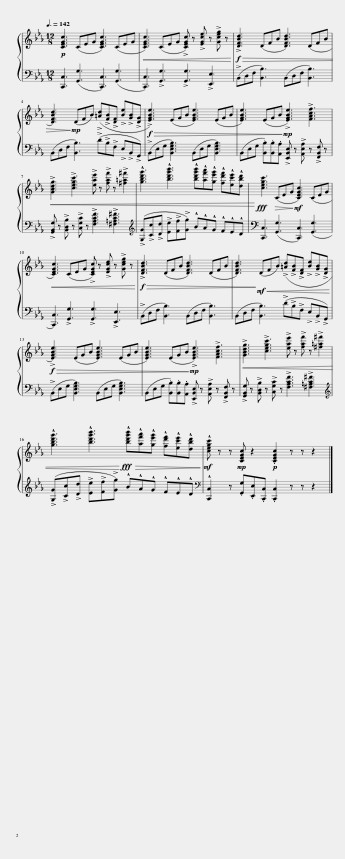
X:1
%%score { 1 | 2 }
L:1/8
Q:3/8=142
M:12/8
I:linebreak $
K:Eb
V:1 treble
V:2 bass
V:1
!p! [CEGc]3 (CEG [CEGc]3) (CEG |!<(! [CEGc]3) (CEG !>![CEGc]) z !>![EGce] z !>![Gceg] z!<)! |!f!!>(! !>![DFBd]3 (DFB [DFBd]3) (DFB |$ [DFBd]3)!>)!!mp! (DFB) (!>![=Ad]!>![FB]!>![DF] !>![Be]!>![GB]!>![DG] |!f!!>(! !>![EGBe]3) (EGB [EGBe]3) (EGB | %5
 [EGBe]3) (EGB!>)!!mp! !>![EGBe]3) !>![FAcf]3 |$!<(! !>![GBdg]3 !>![cegc']3 !>![eae'] z !>![faf'] z !>![^f=a^f']2 | !^![gbd'g']3 !^![bd'g'b']3 !^![bd'g'b']!^![af'a']!^![ge'g'] !^![fd'f']!^![ec'e']!^![dbd']!<)! |!fff! [cegc']3!>(! (CEG!>)!!mf! [CEGc]3) (CEG |$!<(! [CEGc]3) (CEG !>![CEGc]) z !>![EGce] z !>![Gceg] z!<)! | %10
!f!!>(! !>![DFBd]3 (DFB [DFBd]3) (DFB | [DFBd]3)!>)!!mf!!<(! (DFB) (!>![=Ad]!>![FB]!>![DF] !>![Be]!>![GB]!>![DG]!<)! |$!f!!>(! !>![EGBe]3) (EGB [EGBe]3) (EGB | [EGBe]3) (EGB!>)!!mp! !>![EGBe]3) !>![FAcf]3 |!<(! !>![GBdg]3 !>![cegc']3 !>![eae'] z !>![faf'] z !>![^f=a^f']2 |$ %15
 !^![gbd'g']3 !^![bd'g'b']3!<)!!fff!!>(! !^![bd'g'b']!^![af'a']!^![ge'g'] !^![fd'f']!^![ec'e']!^![dbd']!>)! |!mf! !^![cegc'] z z!mp! [CEGc] z2!p! .[CEGc]2 z z z2 |] %17
V:2
 [C,,C,]3 ([G,,G,]3 [C,,C,]3) ([G,,G,]3 | [C,,C,]3) !>![G,,G,]3 !>![G,,G,]3 !>![E,,E,]3 | (!>!B,,D,F, [B,,B,]3) (B,,D,F, [B,,B,]3) |$ (B,,D,F, [B,,B,]3) (!>!D!>!B,!>!F, !>!E,!>!B,,!>!G,,) | (!>!B,,E,G, [B,,E,G,B,]3) (B,,E,G, [B,,E,G,B,]3) | %5
 (B,,E,G, .[B,,B,]).[B,,B,].[A,,A,] !>![E,,B,,E,] z !>![A,,E,A,] z !>![F,,B,,F,] z |$ !>![G,,B,,G,] z !>![B,,D,B,] z !>![C,G,C] z !>![F,A,CF]3 !>![^F,=A,C^F]3 |[K:treble] (!>![G,G]!>![Cc]!>![Dd] !>![Ee]!>![Ff]!>![Gg]) !^!B!^!A!^!G !^!F!^!E!^!D | [C,,C,]3 ([G,,G,]3 [C,,C,]3) ([G,,G,]3 |$ [C,,C,]3) !>![G,,G,]3 !>![G,,G,]3 !>![E,,E,]3 | %10
 (!>!B,,D,F, [B,,B,]3) (B,,D,F, [B,,B,]3) | (B,,D,F, [B,,B,]3) (!>!D!>!B,!>!F, !>!E,!>!B,,!>!G,,) |$ (!>!B,,E,G, [B,,E,G,B,]3) (B,,E,G, [B,,E,G,B,]3) | (B,,E,G, .[B,,B,]).[B,,B,].[A,,A,] !>![E,,B,,E,] z !>![A,,E,A,] z !>![F,,B,,F,] z | !>![G,,B,,G,] z !>![B,,D,B,] z !>![C,G,C] z !>![F,A,CF]3 !>![^F,=A,C^F]3 |$ %15
[K:treble] (!>![G,G]!>![Cc]!>![Dd] !>![Ee]!>![Ff]!>![Gg]) !^!B!^!A!^!G !^!F!^!E!^!D |[K:bass] !^![C,,C,]2 z .[G,,G,].[E,,E,].[C,,C,] .[C,,C,]2 z z z2 |] %17
